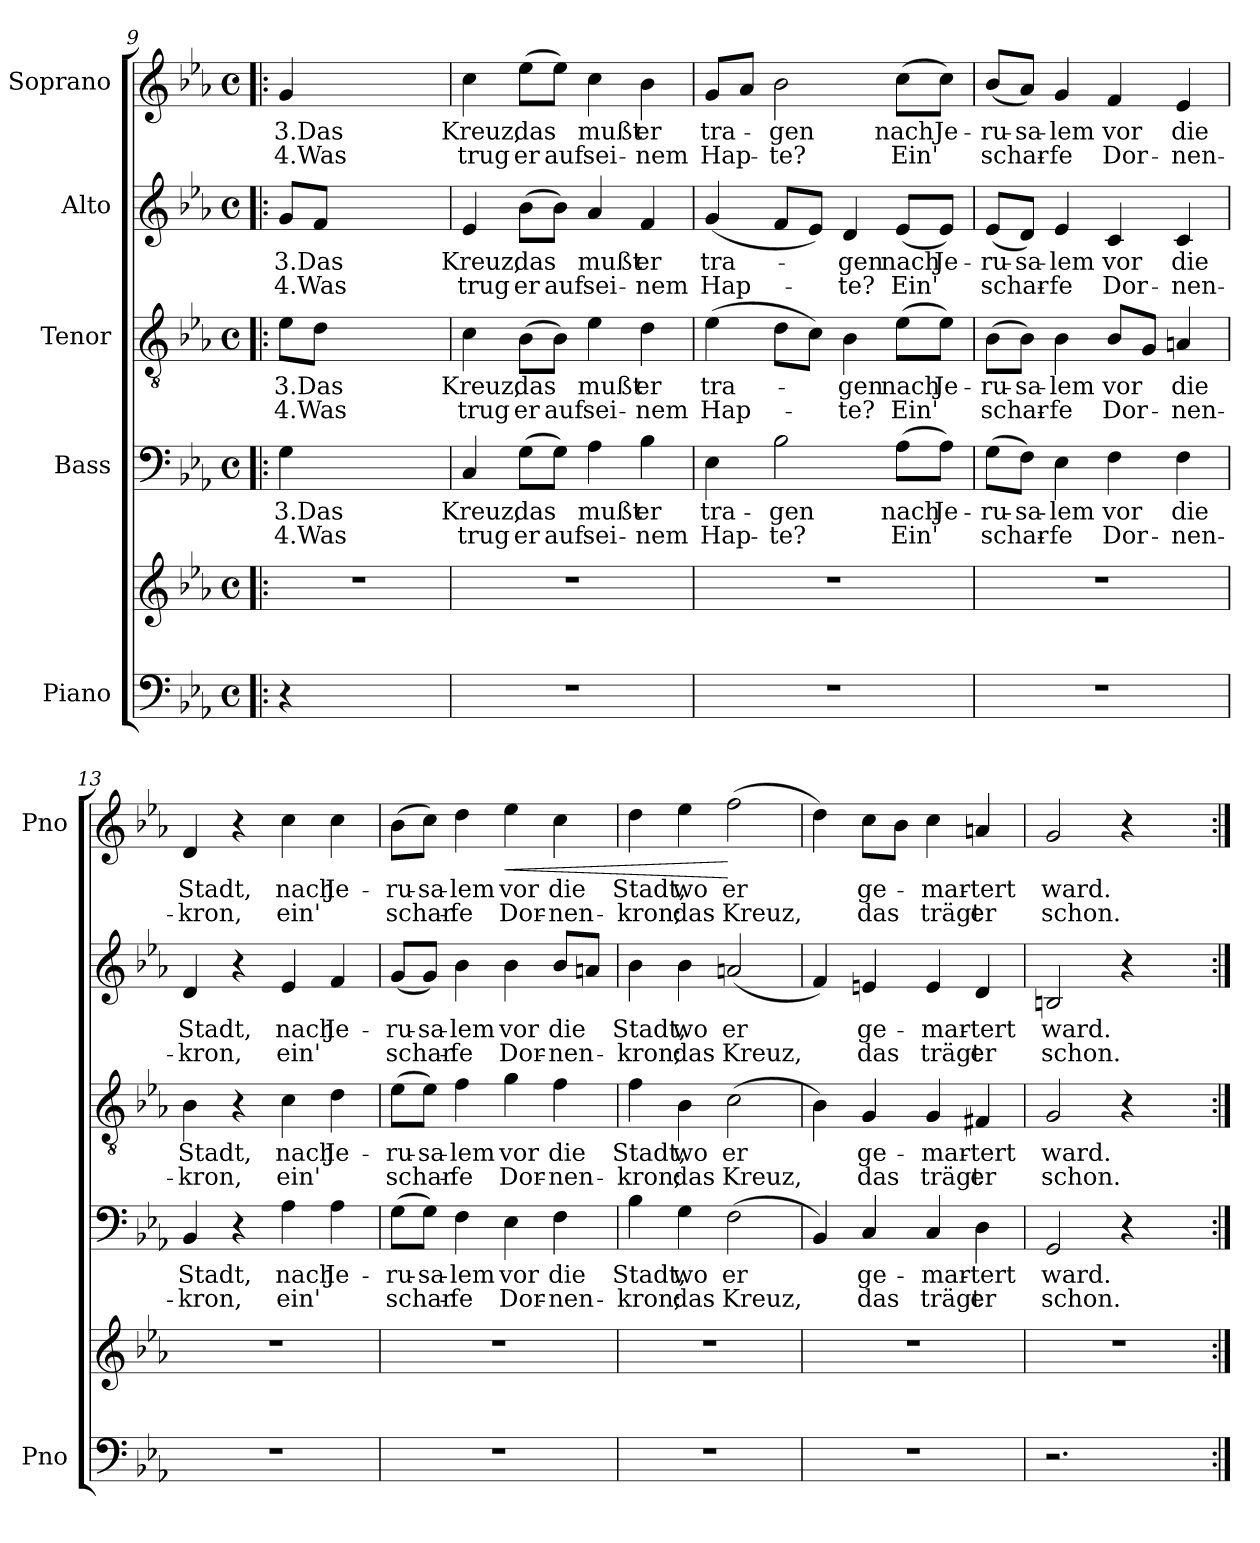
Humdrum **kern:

**kern	**kern	**kern	**text	**text	**kern	**text	**text	**kern	**text	**text	**kern	**text	**text	**dynam
*part5	*part5	*part4	*part4	*part4	*part3	*part3	*part3	*part2	*part2	*part2	*part1	*part1	*part1	*part1
*staff6	*staff5	*staff4	*staff4	*staff4	*staff3	*staff3	*staff3	*staff2	*staff2	*staff2	*staff1	*staff1	*staff1	*staff1
*I"Piano	*	*I"Bass	*	*	*I"Tenor	*	*	*I"Alto	*	*	*I"Soprano	*	*	*
*I'Pno	*	*	*	*	*	*	*	*	*	*	*I'Pno	*	*	*
*clefF4	*clefG2	*clefF4	*	*	*clefGv2	*	*	*clefG2	*	*	*clefG2	*	*	*
*k[b-e-a-]	*k[b-e-a-]	*k[b-e-a-]	*	*	*k[b-e-a-]	*	*	*k[b-e-a-]	*	*	*k[b-e-a-]	*	*	*
*c:	*c:	*c:	*	*	*c:	*	*	*c:	*	*	*c:	*	*	*
*M4/4	*M4/4	*M4/4	*	*	*M4/4	*	*	*M4/4	*	*	*M4/4	*	*	*
*met(c)	*met(c)	*met(c)	*	*	*met(c)	*	*	*met(c)	*	*	*met(c)	*	*	*
=9!|:	=9!|:	=9!|:	=9!|:	=9!|:	=9!|:	=9!|:	=9!|:	=9!|:	=9!|:	=9!|:	=9!|:	=9!|:	=9!|:	=9!|:
!	!	!	!LO:LY:b	!LO:LY:b	!	!LO:LY:b	!LO:LY:b	!	!LO:LY:b	!LO:LY:b	!	!LO:LY:b	!LO:LY:b	!
4r	1r	4G\	3.Das	4.Was	8e-\L	3.Das	4.Was	8g/L	3.Das	4.Was	4g/	3.Das	4.Was	.
.	.	.	.	.	8d\J	.	.	8f/J	.	.	.	.	.	.
2.ryy	.	2.ryy	.	.	2.ryy	.	.	2.ryy	.	.	2.ryy	.	.	.
!!LO:PB:g=z
=10	=10	=10	=10	=10	=10	=10	=10	=10	=10	=10	=10	=10	=10	=10
!	!	!	!LO:LY:b	!LO:LY:b	!	!LO:LY:b	!LO:LY:b	!	!LO:LY:b	!LO:LY:b	!	!LO:LY:b	!LO:LY:b	!
1r	1r	4C/	Kreuz,	trug	4c\	Kreuz,	trug	4e-/	Kreuz,	trug	4cc\	Kreuz,	trug	.
!	!	!	!LO:LY:b	!LO:LY:b	!	!LO:LY:b	!LO:LY:b	!	!LO:LY:b	!LO:LY:b	!	!LO:LY:b	!LO:LY:b	!
.	.	(>8G\L	das	er	(>8B-\L	das	er	(>8b-\L	das	er	(>8ee-\L	das	er	.
!	!	!	!	!LO:LY:b	!	!	!LO:LY:b	!	!	!LO:LY:b	!	!	!LO:LY:b	!
.	.	8G\J)	.	auf	8B-\J)	.	auf	8b-\J)	.	auf	8ee-\J)	.	auf	.
!	!	!	!LO:LY:b	!LO:LY:b	!	!LO:LY:b	!LO:LY:b	!	!LO:LY:b	!LO:LY:b	!	!LO:LY:b	!LO:LY:b	!
.	.	4A-\	mußt	sei-	4e-\	mußt	sei-	4a-/	mußt	sei-	4cc\	mußt	sei-	.
!	!	!	!LO:LY:b	!LO:LY:b	!	!LO:LY:b	!LO:LY:b	!	!LO:LY:b	!LO:LY:b	!	!LO:LY:b	!LO:LY:b	!
.	.	4B-\	er	-nem	4d\	er	-nem	4f/	er	-nem	4b-\	er	-nem	.
!!LO:PB:g=z
=11	=11	=11	=11	=11	=11	=11	=11	=11	=11	=11	=11	=11	=11	=11
!	!	!	!LO:LY:b	!LO:LY:b	!	!LO:LY:b	!LO:LY:b	!	!LO:LY:b	!LO:LY:b	!	!LO:LY:b	!LO:LY:b	!
1r	1r	4E-\	tra-	Hap-	(>4e-\	tra-	Hap-	(<4g/	tra-	Hap-	8g/L	tra-	Hap-	.
.	.	.	.	.	.	.	.	.	.	.	8a-/J	.	.	.
!	!	!	!LO:LY:b	!LO:LY:b	!	!	!	!	!	!	!	!LO:LY:b	!LO:LY:b	!
.	.	2B-\	-gen	-te?	8d\L	.	.	8f/L	.	.	2b-\	-gen	-te?	.
.	.	.	.	.	8c\J)	.	.	8e-/J)	.	.	.	.	.	.
!	!	!	!	!	!	!LO:LY:b	!LO:LY:b	!	!LO:LY:b	!LO:LY:b	!	!	!	!
.	.	.	.	.	4B-\	-gen	-te?	4d/	-gen	-te?	.	.	.	.
!	!	!	!LO:LY:b	!LO:LY:b	!	!LO:LY:b	!LO:LY:b	!	!LO:LY:b	!LO:LY:b	!	!LO:LY:b	!LO:LY:b	!
.	.	(>8A-\L	nach	Ein'	(>8e-\L	nach	Ein'	(<8e-/L	nach	Ein'	(>8cc\L	nach	Ein'	.
!	!	!	!LO:LY:b	!	!	!LO:LY:b	!	!	!LO:LY:b	!	!	!LO:LY:b	!	!
.	.	8A-\J)	Je-	.	8e-\J)	Je-	.	8e-/J)	Je-	.	8cc\J)	Je-	.	.
=12	=12	=12	=12	=12	=12	=12	=12	=12	=12	=12	=12	=12	=12	=12
!	!	!	!LO:LY:b	!LO:LY:b	!	!LO:LY:b	!LO:LY:b	!	!LO:LY:b	!LO:LY:b	!	!LO:LY:b	!LO:LY:b	!
1r	1r	(>8G\L	-ru-	schar-	(>8B-\L	-ru-	schar-	(<8e-/L	-ru-	schar-	(<8b-/L	-ru-	schar-	.
!	!	!	!LO:LY:b	!	!	!LO:LY:b	!	!	!LO:LY:b	!	!	!LO:LY:b	!	!
.	.	8F\J)	-sa-	.	8B-\J)	-sa-	.	8d/J)	-sa-	.	8a-/J)	-sa-	.	.
!	!	!	!LO:LY:b	!LO:LY:b	!	!LO:LY:b	!LO:LY:b	!	!LO:LY:b	!LO:LY:b	!	!LO:LY:b	!LO:LY:b	!
.	.	4E-\	-lem	-fe	4B-\	-lem	-fe	4e-/	-lem	-fe	4g/	-lem	-fe	.
!	!	!	!LO:LY:b	!LO:LY:b	!	!LO:LY:b	!LO:LY:b	!	!LO:LY:b	!LO:LY:b	!	!LO:LY:b	!LO:LY:b	!
.	.	4F\	vor	Dor-	8B-/L	vor	Dor-	4c/	vor	Dor-	4f/	vor	Dor-	.
.	.	.	.	.	8G/J	.	.	.	.	.	.	.	.	.
!	!	!	!LO:LY:b	!LO:LY:b	!	!LO:LY:b	!LO:LY:b	!	!LO:LY:b	!LO:LY:b	!	!LO:LY:b	!LO:LY:b	!
.	.	4F\	die	-nen-	4An/	die	-nen-	4c/	die	-nen-	4e-/	die	-nen-	.
=13	=13	=13	=13	=13	=13	=13	=13	=13	=13	=13	=13	=13	=13	=13
!	!	!	!LO:LY:b	!LO:LY:b	!	!LO:LY:b	!LO:LY:b	!	!LO:LY:b	!LO:LY:b	!	!LO:LY:b	!LO:LY:b	!
1r	1r	4BB-/	Stadt,	-kron,	4B-\	Stadt,	-kron,	4d/	Stadt,	-kron,	4d/	Stadt,	-kron,	.
.	.	4r	.	.	4r	.	.	4r	.	.	4r	.	.	.
!	!	!	!LO:LY:b	!LO:LY:b	!	!LO:LY:b	!LO:LY:b	!	!LO:LY:b	!LO:LY:b	!	!LO:LY:b	!LO:LY:b	!
.	.	4A-\	nach	ein'	4c\	nach	ein'	4e-/	nach	ein'	4cc\	nach	ein'	.
!	!	!	!LO:LY:b	!	!	!LO:LY:b	!	!	!LO:LY:b	!	!	!LO:LY:b	!	!
.	.	4A-\	Je-	.	4d\	Je-	.	4f/	Je-	.	4cc\	Je-	.	.
=14	=14	=14	=14	=14	=14	=14	=14	=14	=14	=14	=14	=14	=14	=14
!	!	!	!LO:LY:b	!LO:LY:b	!	!LO:LY:b	!LO:LY:b	!	!LO:LY:b	!LO:LY:b	!	!LO:LY:b	!LO:LY:b	!
1r	1r	(>8G\L	-ru-	schar-	(>8e-\L	-ru-	schar-	(<8g/L	-ru-	schar-	(>8b-\L	-ru-	schar-	.
!	!	!	!LO:LY:b	!	!	!LO:LY:b	!	!	!LO:LY:b	!	!	!LO:LY:b	!	!
.	.	8G\J)	-sa-	.	8e-\J)	-sa-	.	8g/J)	-sa-	.	8cc\J)	-sa-	.	.
!	!	!	!LO:LY:b	!LO:LY:b	!	!LO:LY:b	!LO:LY:b	!	!LO:LY:b	!LO:LY:b	!	!LO:LY:b	!LO:LY:b	!
.	.	4F\	-lem	-fe	4f\	-lem	-fe	4b-\	-lem	-fe	4dd\	-lem	-fe	.
!	!	!	!LO:LY:b	!LO:LY:b	!	!LO:LY:b	!LO:LY:b	!	!LO:LY:b	!LO:LY:b	!	!LO:LY:b	!LO:LY:b	!LO:HP:b
.	.	4E-\	vor	Dor-	4g\	vor	Dor-	4b-\	vor	Dor-	4ee-\	vor	Dor-	<
!	!	!	!LO:LY:b	!LO:LY:b	!	!LO:LY:b	!LO:LY:b	!	!LO:LY:b	!LO:LY:b	!	!LO:LY:b	!LO:LY:b	!
.	.	4F\	die	-nen-	4f\	die	-nen-	8b-/L	die	-nen-	4cc\	die	-nen-	.
.	.	.	.	.	.	.	.	8an/J	.	.	.	.	.	.
!!LO:PB:g=z
=15	=15	=15	=15	=15	=15	=15	=15	=15	=15	=15	=15	=15	=15	=15
!	!	!	!LO:LY:b	!LO:LY:b	!	!LO:LY:b	!LO:LY:b	!	!LO:LY:b	!LO:LY:b	!	!LO:LY:b	!LO:LY:b	!
1r	1r	4B-\	Stadt,	-kron;	4f\	Stadt,	-kron;	4b-\	Stadt,	-kron;	4dd\	Stadt,	-kron;	.
!	!	!	!LO:LY:b	!LO:LY:b	!	!LO:LY:b	!LO:LY:b	!	!LO:LY:b	!LO:LY:b	!	!LO:LY:b	!LO:LY:b	!
.	.	4G\	wo	das	4B-\	wo	das	4b-\	wo	das	4ee-\	wo	das	.
!	!	!	!LO:LY:b	!LO:LY:b	!	!LO:LY:b	!LO:LY:b	!	!LO:LY:b	!LO:LY:b	!	!LO:LY:b	!LO:LY:b	!
.	.	(>2F\	er	Kreuz,	(>2c\	er	Kreuz,	(<2an/	er	Kreuz,	(>2ff\	er	Kreuz,	[
!!LO:PB:g=z
=16	=16	=16	=16	=16	=16	=16	=16	=16	=16	=16	=16	=16	=16	=16
1r	1r	4BB-/)	.	.	4B-\)	.	.	4f/)	.	.	4dd\)	.	.	.
!	!	!	!LO:LY:b	!LO:LY:b	!	!LO:LY:b	!LO:LY:b	!	!LO:LY:b	!LO:LY:b	!	!LO:LY:b	!LO:LY:b	!
.	.	4C/	ge-	das	4G/	ge-	das	4en/	ge-	das	8cc\L	ge-	das	.
.	.	.	.	.	.	.	.	.	.	.	8b-\J	.	.	.
!	!	!	!LO:LY:b	!LO:LY:b	!	!LO:LY:b	!LO:LY:b	!	!LO:LY:b	!LO:LY:b	!	!LO:LY:b	!LO:LY:b	!
.	.	4C/	-mar-	trägt	4G/	-mar-	trägt	4e/	-mar-	trägt	4cc\	-mar-	trägt	.
!	!	!	!LO:LY:b	!LO:LY:b	!	!LO:LY:b	!LO:LY:b	!	!LO:LY:b	!LO:LY:b	!	!LO:LY:b	!LO:LY:b	!
.	.	4D\	-tert	er	4F#X/	-tert	er	4d/	-tert	er	4an/	-tert	er	.
=17	=17	=17	=17	=17	=17	=17	=17	=17	=17	=17	=17	=17	=17	=17
!	!	!	!LO:LY:b	!LO:LY:b	!	!LO:LY:b	!LO:LY:b	!	!LO:LY:b	!LO:LY:b	!	!LO:LY:b	!LO:LY:b	!
2.r	1r	2GG/	ward.	schon.	2G/	ward.	schon.	2Bn/	ward.	schon.	2g/	ward.	schon.	.
.	.	4r	.	.	4r	.	.	4r	.	.	4r	.	.	.
4ryy	.	4ryy	.	.	4ryy	.	.	4ryy	.	.	4ryy	.	.	.
=:|!	=:|!	=:|!	=:|!	=:|!	=:|!	=:|!	=:|!	=:|!	=:|!	=:|!	=:|!	=:|!	=:|!	=:|!
*-	*-	*-	*-	*-	*-	*-	*-	*-	*-	*-	*-	*-	*-	*-
